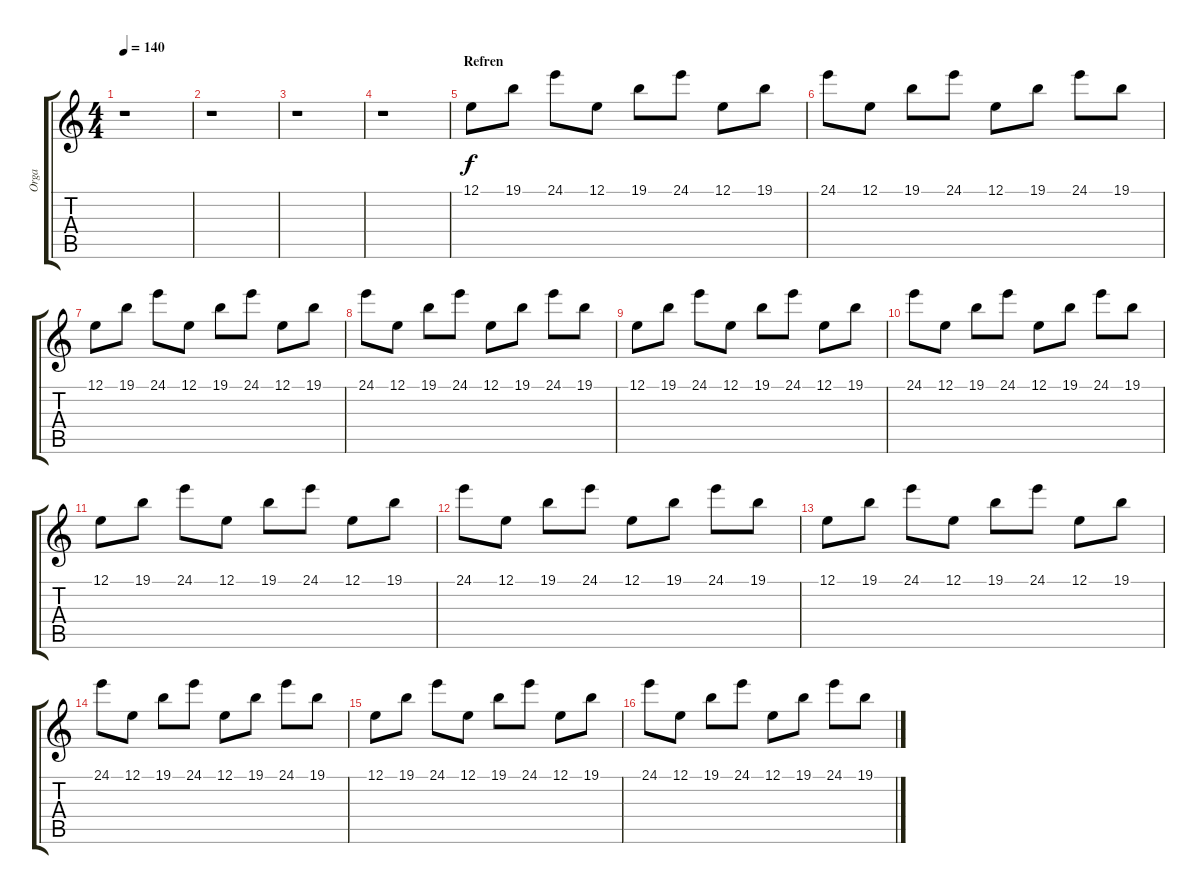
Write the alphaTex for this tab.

\track ("Orga" "Orga") {instrument stringensemble1}
\staff {score tabs}
\tuning (E4 B3 G3 D3 A2 E2) {hide}
\ts (4 4)
\tempo 140
\clef g2
\ks c
r.1{dy f} |
r.1 |
r.1 |
r.1 |
\section ("" "Refren")
12.1.8 19.1.8 24.1.8 12.1.8 19.1.8 24.1.8 12.1.8 19.1.8 |
24.1.8 12.1.8 19.1.8 24.1.8 12.1.8 19.1.8 24.1.8 19.1.8 |
12.1.8 19.1.8 24.1.8 12.1.8 19.1.8 24.1.8 12.1.8 19.1.8 |
24.1.8 12.1.8 19.1.8 24.1.8 12.1.8 19.1.8 24.1.8 19.1.8 |
12.1.8 19.1.8 24.1.8 12.1.8 19.1.8 24.1.8 12.1.8 19.1.8 |
24.1.8 12.1.8 19.1.8 24.1.8 12.1.8 19.1.8 24.1.8 19.1.8 |
12.1.8 19.1.8 24.1.8 12.1.8 19.1.8 24.1.8 12.1.8 19.1.8 |
24.1.8 12.1.8 19.1.8 24.1.8 12.1.8 19.1.8 24.1.8 19.1.8 |
12.1.8 19.1.8 24.1.8 12.1.8 19.1.8 24.1.8 12.1.8 19.1.8 |
24.1.8 12.1.8 19.1.8 24.1.8 12.1.8 19.1.8 24.1.8 19.1.8 |
12.1.8 19.1.8 24.1.8 12.1.8 19.1.8 24.1.8 12.1.8 19.1.8 |
24.1.8 12.1.8 19.1.8 24.1.8 12.1.8 19.1.8 24.1.8 19.1.8
